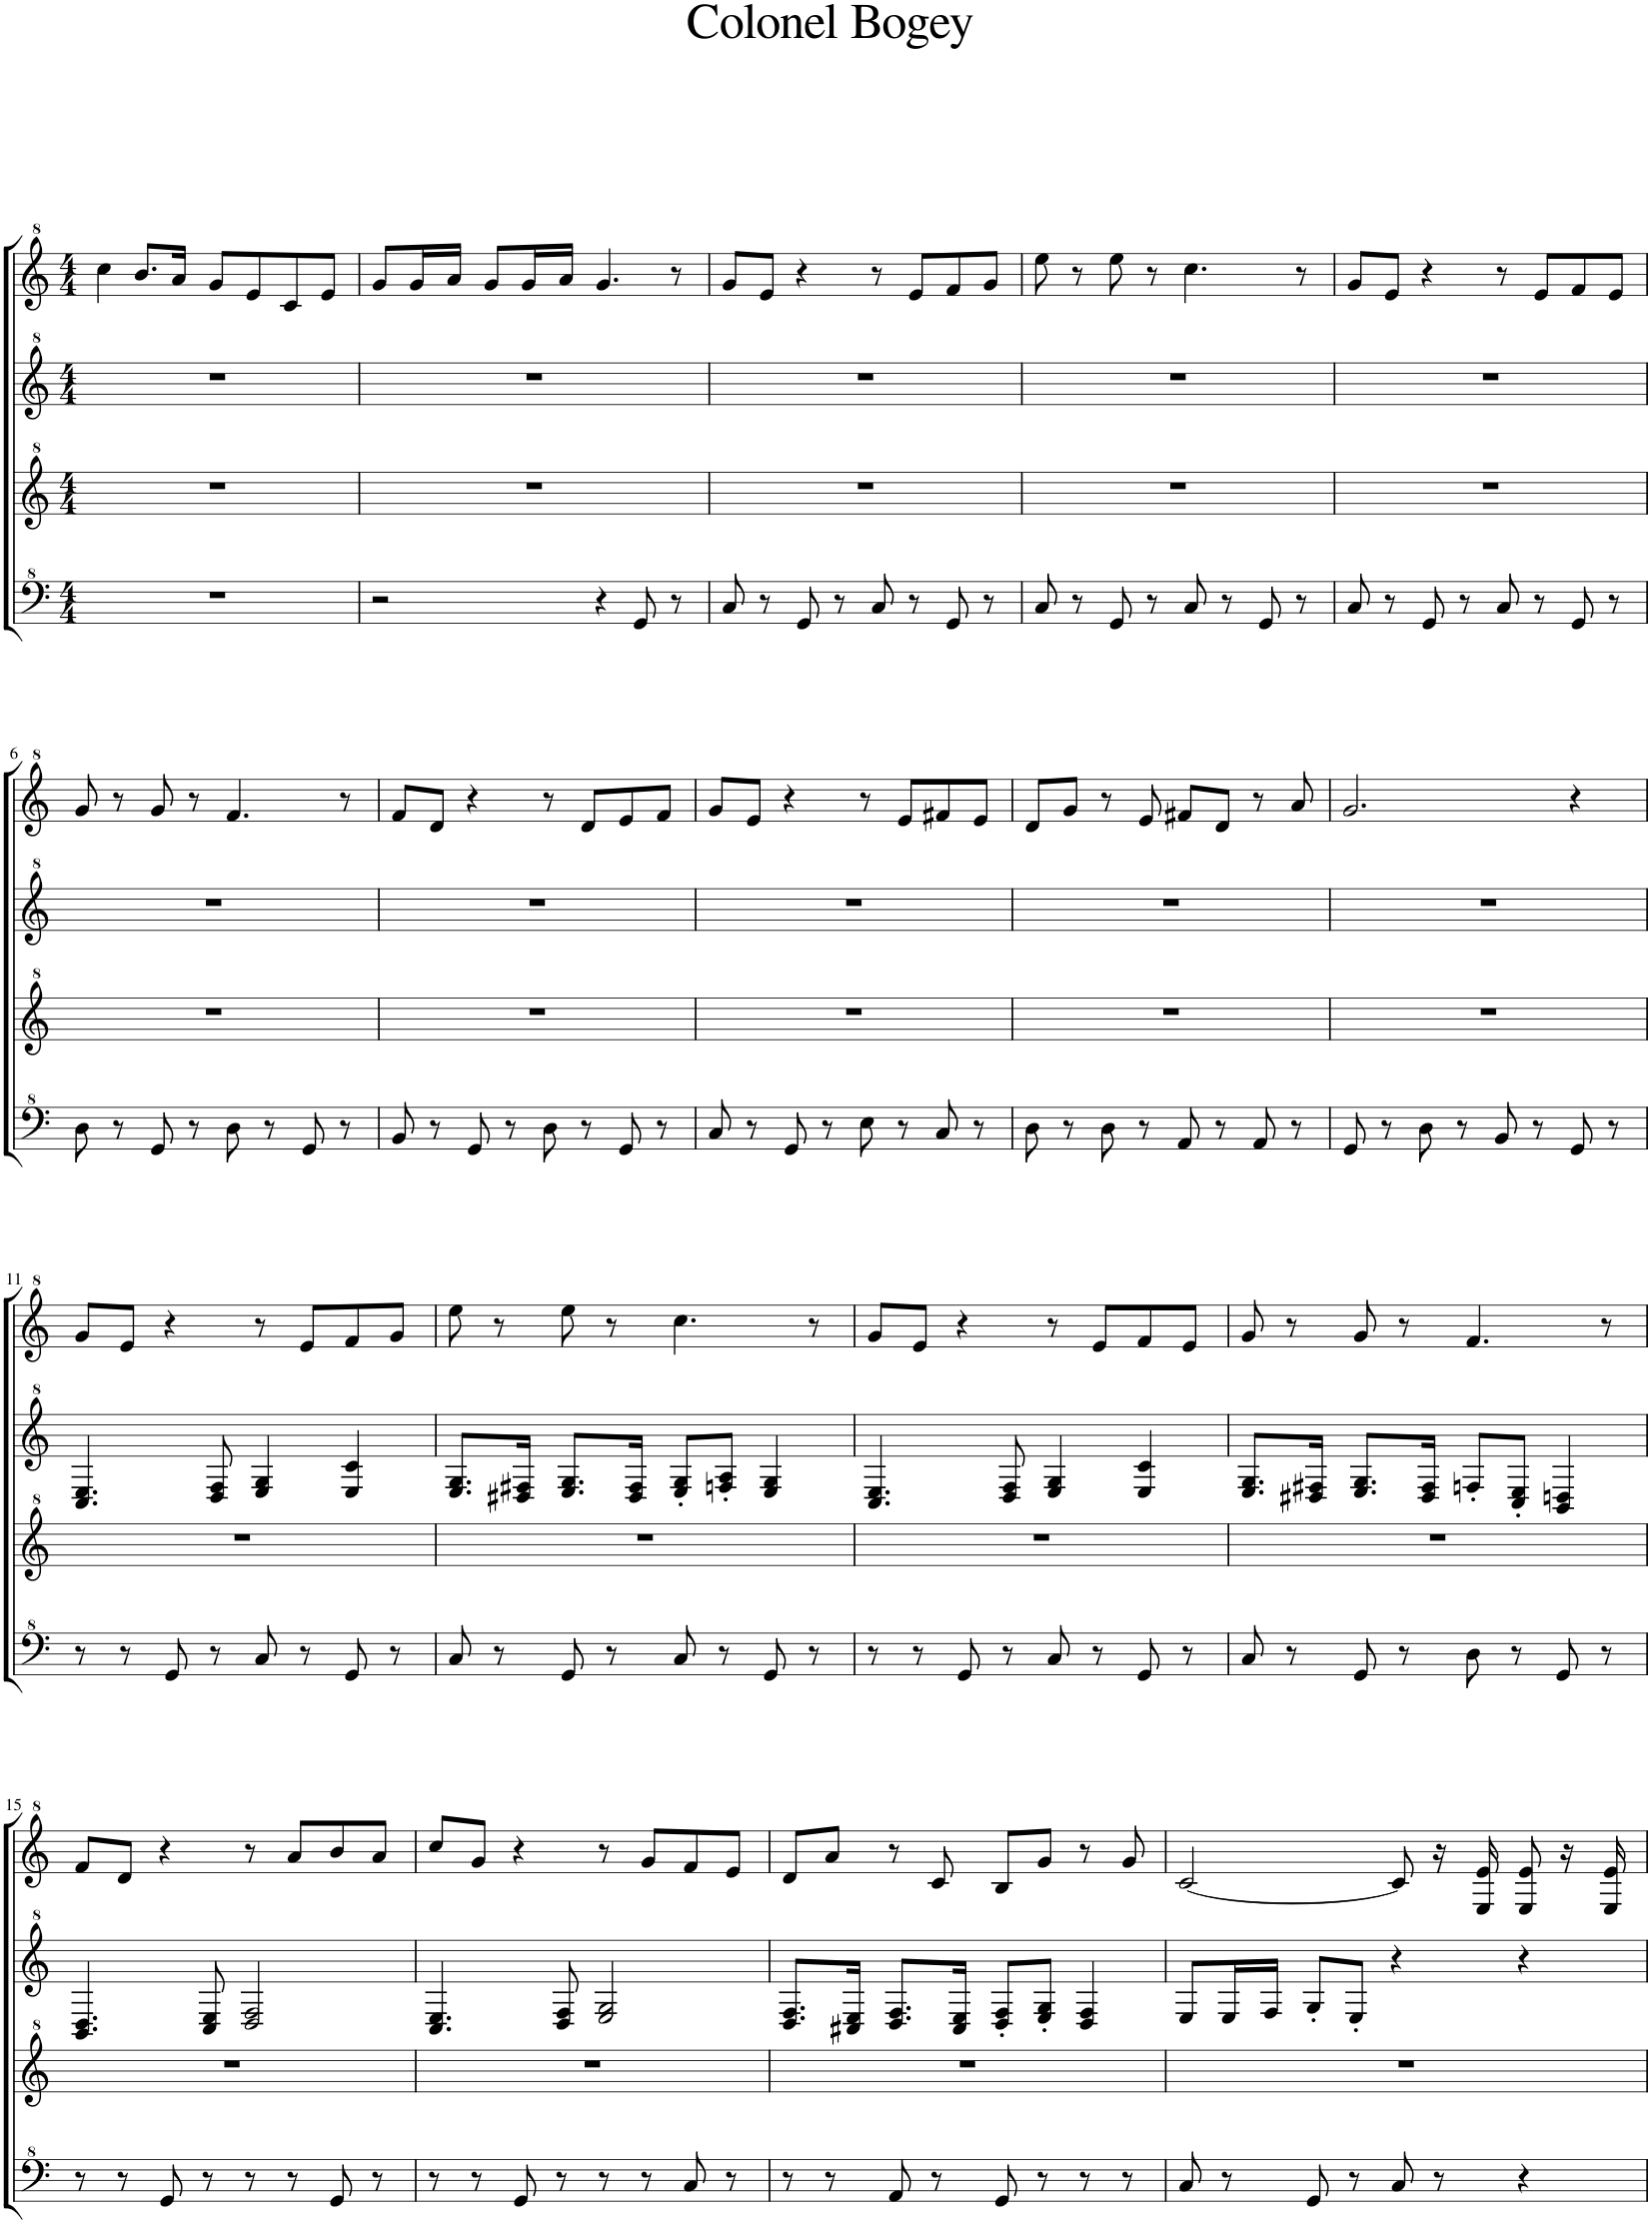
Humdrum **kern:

**kern	**kern	**kern	**kern
*part1	*part1	*part1	*part1
*staff4	*staff3	*staff2	*staff1
*I"Model III	*	*	*
*clefF^4	*clefG^2	*clefG^2	*clefG^2
*k[]	*k[]	*k[]	*k[]
*M4/4	*M4/4	*M4/4	*M4/4
=1	=1	=1	=1
1r	1r	1r	4ccc\
.	.	.	8.bb/L
.	.	.	16aa/Jk
.	.	.	8gg/L
.	.	.	8ee/
.	.	.	8cc/
.	.	.	8ee/J
=2	=2	=2	=2
2r	1r	1r	8gg/L
.	.	.	16gg/L
.	.	.	16aa/JJ
.	.	.	8gg/L
.	.	.	16gg/L
.	.	.	16aa/JJ
4r	.	.	4.gg/
8G/	.	.	.
8r	.	.	8r
=3	=3	=3	=3
8c/	1r	1r	8gg/L
8r	.	.	8ee/J
8G/	.	.	4r
8r	.	.	.
8c/	.	.	8r
8r	.	.	8ee/L
8G/	.	.	8ff/
8r	.	.	8gg/J
=4	=4	=4	=4
8c/	1r	1r	8eee\
8r	.	.	8r
8G/	.	.	8eee\
8r	.	.	8r
8c/	.	.	4.ccc\
8r	.	.	.
8G/	.	.	.
8r	.	.	8r
=5	=5	=5	=5
8c/	1r	1r	8gg/L
8r	.	.	8ee/J
8G/	.	.	4r
8r	.	.	.
8c/	.	.	8r
8r	.	.	8ee/L
8G/	.	.	8ff/
8r	.	.	8ee/J
!!LO:LB:g=z
=6	=6	=6	=6
8d\	1r	1r	8gg/
8r	.	.	8r
8G/	.	.	8gg/
8r	.	.	8r
8d\	.	.	4.ff/
8r	.	.	.
8G/	.	.	.
8r	.	.	8r
=7	=7	=7	=7
8B/	1r	1r	8ff/L
8r	.	.	8dd/J
8G/	.	.	4r
8r	.	.	.
8d\	.	.	8r
8r	.	.	8dd/L
8G/	.	.	8ee/
8r	.	.	8ff/J
=8	=8	=8	=8
8c/	1r	1r	8gg/L
8r	.	.	8ee/J
8G/	.	.	4r
8r	.	.	.
8e\	.	.	8r
8r	.	.	8ee/L
8c/	.	.	8ff#X/
8r	.	.	8ee/J
=9	=9	=9	=9
8d\	1r	1r	8dd/L
8r	.	.	8gg/J
8d\	.	.	8r
8r	.	.	8ee/
8A/	.	.	8ff#X/L
8r	.	.	8dd/J
8A/	.	.	8r
8r	.	.	8aa/
=10	=10	=10	=10
8G/	1r	1r	2.gg/
8r	.	.	.
8d\	.	.	.
8r	.	.	.
8B/	.	.	.
8r	.	.	.
8G/	.	.	4r
8r	.	.	.
!!LO:LB:g=z
=11	=11	=11	=11
8r	1r	4.c/ 4.e/	8gg/L
8r	.	.	8ee/J
8G/	.	.	4r
8r	.	8d/ 8f/	.
8c/	.	4e/ 4g/	8r
8r	.	.	8ee/L
8G/	.	4e/ 4cc/	8ff/
8r	.	.	8gg/J
=12	=12	=12	=12
8c/	1r	8.e/ 8.g/L	8eee\
8r	.	.	8r
.	.	16d#X/ 16f#X/Jk	.
8G/	.	8.e/ 8.g/L	8eee\
8r	.	.	8r
.	.	16d#/ 16f#/Jk	.
8c/	.	8e/' 8g/'L	4.ccc\
8r	.	8fn/' 8a/'J	.
8G/	.	4e/ 4g/	.
8r	.	.	8r
=13	=13	=13	=13
8r	1r	4.c/ 4.e/	8gg/L
8r	.	.	8ee/J
8G/	.	.	4r
8r	.	8d/ 8f/	.
8c/	.	4e/ 4g/	8r
8r	.	.	8ee/L
8G/	.	4e/ 4cc/	8ff/
8r	.	.	8ee/J
=14	=14	=14	=14
8c/	1r	8.e/ 8.g/L	8gg/
8r	.	.	8r
.	.	16d#X/ 16f#X/Jk	.
8G/	.	8.e/ 8.g/L	8gg/
8r	.	.	8r
.	.	16d#/ 16f#/Jk	.
8d\	.	8fn'/L	4.ff/
8r	.	8c/' 8e/'J	.
8G/	.	4B/ 4dn/	.
8r	.	.	8r
!!LO:LB:g=z
=15	=15	=15	=15
8r	1r	4.B/ 4.d/	8ff/L
8r	.	.	8dd/J
8G/	.	.	4r
8r	.	8c/ 8e/	.
8r	.	2d/ 2f/	8r
8r	.	.	8aa/L
8G/	.	.	8bb/
8r	.	.	8aa/J
=16	=16	=16	=16
8r	1r	4.c/ 4.e/	8ccc/L
8r	.	.	8gg/J
8G/	.	.	4r
8r	.	8d/ 8f/	.
8r	.	2e/ 2g/	8r
8r	.	.	8gg/L
8c/	.	.	8ff/
8r	.	.	8ee/J
=17	=17	=17	=17
8r	1r	8.d/ 8.f/L	8dd/L
8r	.	.	8aa/J
.	.	16c#X/ 16e/Jk	.
8A/	.	8.d/ 8.f/L	8r
8r	.	.	8cc/
.	.	16c#/ 16e/Jk	.
8G/	.	8d/' 8f/'L	8b/L
8r	.	8e/' 8g/'J	8gg/J
8r	.	4d/ 4f/	8r
8r	.	.	8gg/
=18	=18	=18	=18
8c/	1r	8e/L	[2cc/
8r	.	16e/L	.
.	.	16f/JJ	.
8G/	.	8g'/L	.
8r	.	8e'/J	.
8c/	.	4r	8cc/]
8r	.	.	16r
.	.	.	16e/ 16ee/
4r	.	4r	8e/ 8ee/
.	.	.	16r
.	.	.	16e/ 16ee/
=	=	=	=
*-	*-	*-	*-
